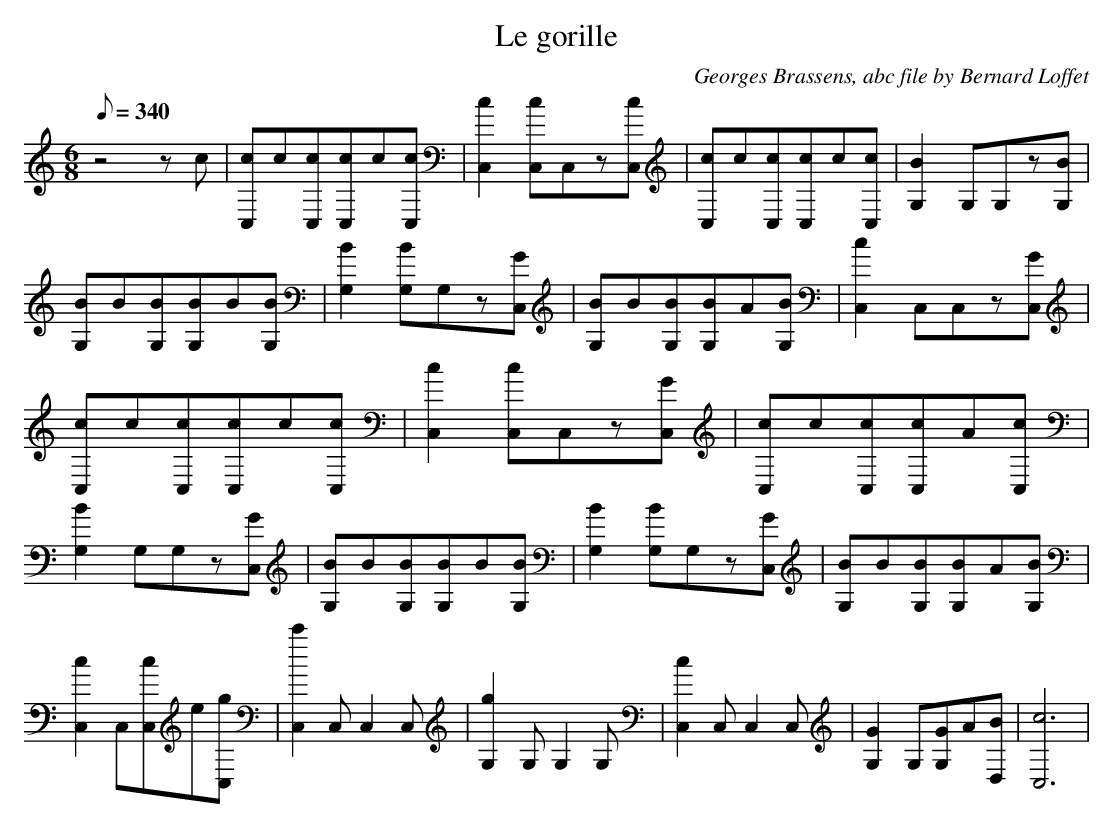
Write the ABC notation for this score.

X:1
T:Le gorille
C:Georges Brassens, abc file by Bernard Loffet
L:1/8
Q:340
M:6/8
K:C
z4zc|[cC,]c[cC,][cC,]c[cC,]|[c2C,2][cC,][zC,]z[cC,]|[cC,]c[cC,][cC,]c[cC,]|[B2G,2][zG,][zG,]z[BG,]|[BG,]B[BG,][BG,]B[BG,]|[B2G,2][BG,][zG,]z[GC,]|[BG,]B[BG,][BG,]A[BG,]| \
[c2C,2]C,[zC,]z[GC,]|[cC,]c[cC,][cC,]c[cC,]|[c2C,2][cC,][zC,]z[GC,]|[cC,]c[cC,][cC,]A[cC,]|[B2G,2][zG,][zG,]z[GC,]|[BG,]B[BG,][BG,]B[BG,]|[B2G,2][BG,][zG,]z[GC,]| \
[BG,]B[BG,][BG,]A[BG,]|[c2C,2]C,[cC,]e[gC,]|[c'2C,2]C,C,2C,|[g2G,2]G,G,2G,|[c2C,2]C,C,2C,|[G2G,2]G,[GG,]A[BD,]|[c6C,6]| \
